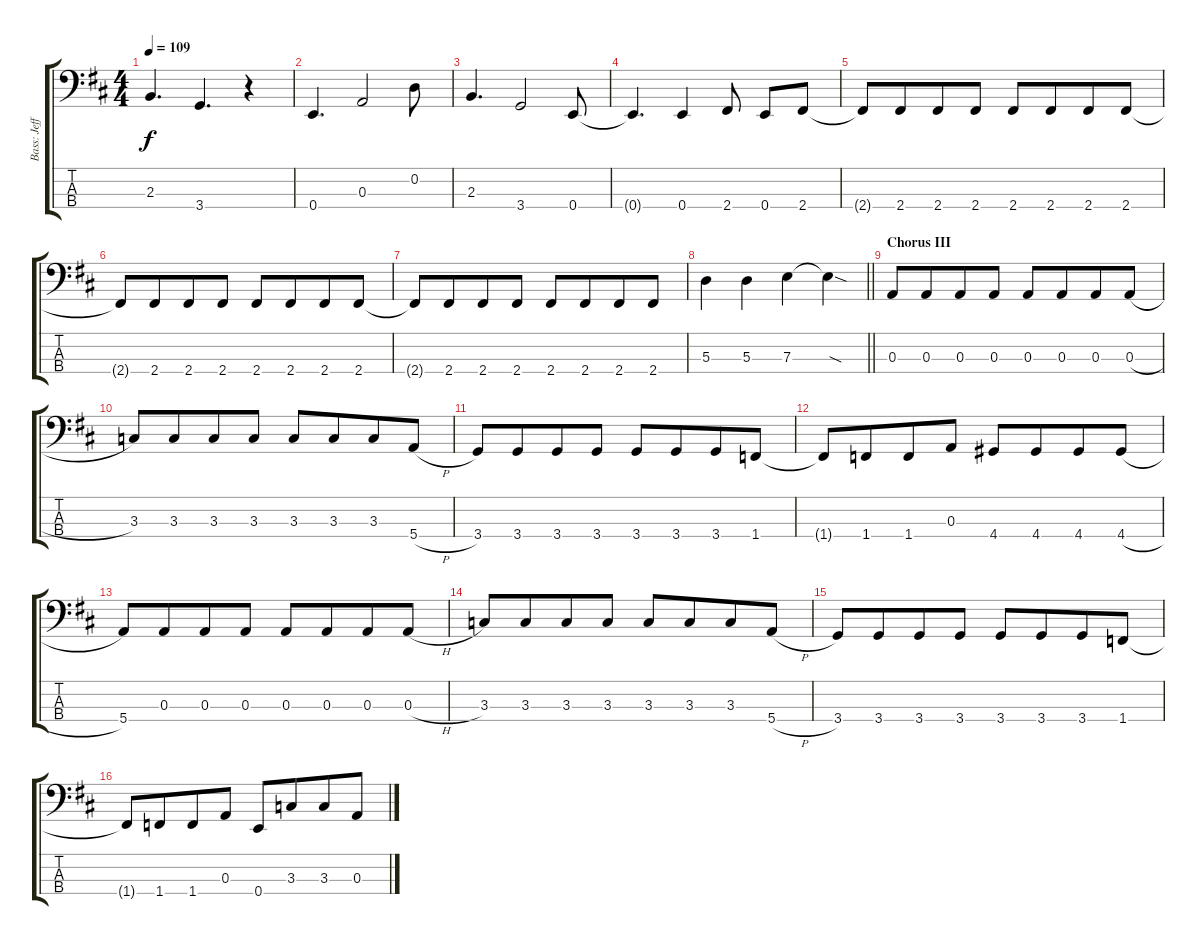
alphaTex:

\track ("Bass: Jeff" "Bass: Jeff") {instrument electricbassfinger}
\staff {score tabs}
\tuning (G2 D2 A1 E1) {hide}
\ts (4 4)
\tempo 109
\clef f4
\ks d
2.3.4{d dy f} 3.4.4{d} r.4 |
0.4.4{d} 0.3.2 0.2.8 |
2.3.4{d} 3.4.2 0.4.8 |
0.4{t}.4{d} 0.4.4 2.4.8 0.4.8 2.4.8 |
2.4{t}.8 2.4.8{beam merge} 2.4.8 2.4.8 2.4.8 2.4.8{beam merge} 2.4.8 2.4.8 |
2.4{t}.8 2.4.8{beam merge} 2.4.8 2.4.8 2.4.8 2.4.8{beam merge} 2.4.8 2.4.8 |
2.4{t}.8 2.4.8{beam merge} 2.4.8 2.4.8 2.4.8 2.4.8{beam merge} 2.4.8 2.4.8 |
\barLineRight lightlight
5.3.4 5.3.4 7.3.4 7.3{sod t}.4 |
\section ("" "Chorus III")
0.3.8 0.3.8{beam merge} 0.3.8 0.3.8 0.3.8 0.3.8{beam merge} 0.3.8 0.3{h}.8 |
3.3.8 3.3.8{beam merge} 3.3.8 3.3.8 3.3.8 3.3.8{beam merge} 3.3.8 5.4{h}.8 |
3.4.8 3.4.8{beam merge} 3.4.8 3.4.8 3.4.8 3.4.8{beam merge} 3.4.8 1.4.8 |
1.4{t}.8 1.4.8{beam merge} 1.4.8 0.3.8 4.4.8 4.4.8{beam merge} 4.4.8 4.4{h}.8 |
5.4.8 0.3.8{beam merge} 0.3.8 0.3.8 0.3.8 0.3.8{beam merge} 0.3.8 0.3{h}.8 |
3.3.8 3.3.8{beam merge} 3.3.8 3.3.8 3.3.8 3.3.8{beam merge} 3.3.8 5.4{h}.8 |
3.4.8 3.4.8{beam merge} 3.4.8 3.4.8 3.4.8 3.4.8{beam merge} 3.4.8 1.4.8 |
1.4{t}.8 1.4.8{beam merge} 1.4.8 0.3.8 0.4.8 3.3.8{beam merge} 3.3.8 0.3.8
